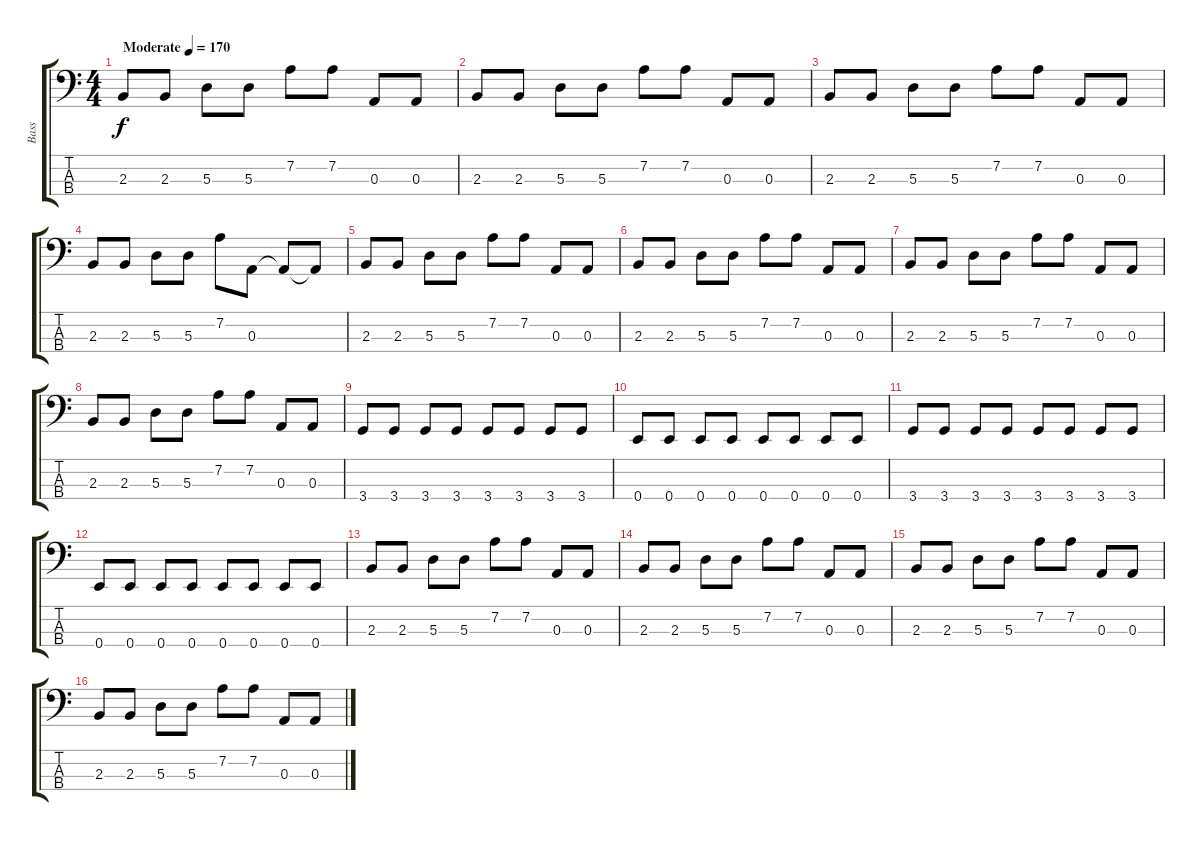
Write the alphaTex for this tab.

\track ("Bass" "Bass") {instrument electricbassfinger}
\staff {score tabs}
\tuning (G2 D2 A1 E1) {hide}
\ts (4 4)
\tempo (170 "Moderate")
\clef f4
\ks c
2.3.8{dy f instrument electricbassfinger} 2.3.8 5.3.8 5.3.8 7.2.8 7.2.8 0.3.8 0.3.8 |
2.3.8 2.3.8 5.3.8 5.3.8 7.2.8 7.2.8 0.3.8 0.3.8 |
2.3.8 2.3.8 5.3.8 5.3.8 7.2.8 7.2.8 0.3.8 0.3.8 |
2.3.8 2.3.8 5.3.8 5.3.8 7.2.8 0.3.8 0.3{t}.8 0.3{t}.8 |
2.3.8 2.3.8 5.3.8 5.3.8 7.2.8 7.2.8 0.3.8 0.3.8 |
2.3.8 2.3.8 5.3.8 5.3.8 7.2.8 7.2.8 0.3.8 0.3.8 |
2.3.8 2.3.8 5.3.8 5.3.8 7.2.8 7.2.8 0.3.8 0.3.8 |
2.3.8 2.3.8 5.3.8 5.3.8 7.2.8 7.2.8 0.3.8 0.3.8 |
3.4.8 3.4.8 3.4.8 3.4.8 3.4.8 3.4.8 3.4.8 3.4.8 |
0.4.8 0.4.8 0.4.8 0.4.8 0.4.8 0.4.8 0.4.8 0.4.8 |
3.4.8 3.4.8 3.4.8 3.4.8 3.4.8 3.4.8 3.4.8 3.4.8 |
0.4.8 0.4.8 0.4.8 0.4.8 0.4.8 0.4.8 0.4.8 0.4.8 |
2.3.8 2.3.8 5.3.8 5.3.8 7.2.8 7.2.8 0.3.8 0.3.8 |
2.3.8 2.3.8 5.3.8 5.3.8 7.2.8 7.2.8 0.3.8 0.3.8 |
2.3.8 2.3.8 5.3.8 5.3.8 7.2.8 7.2.8 0.3.8 0.3.8 |
2.3.8 2.3.8 5.3.8 5.3.8 7.2.8 7.2.8 0.3.8 0.3.8
